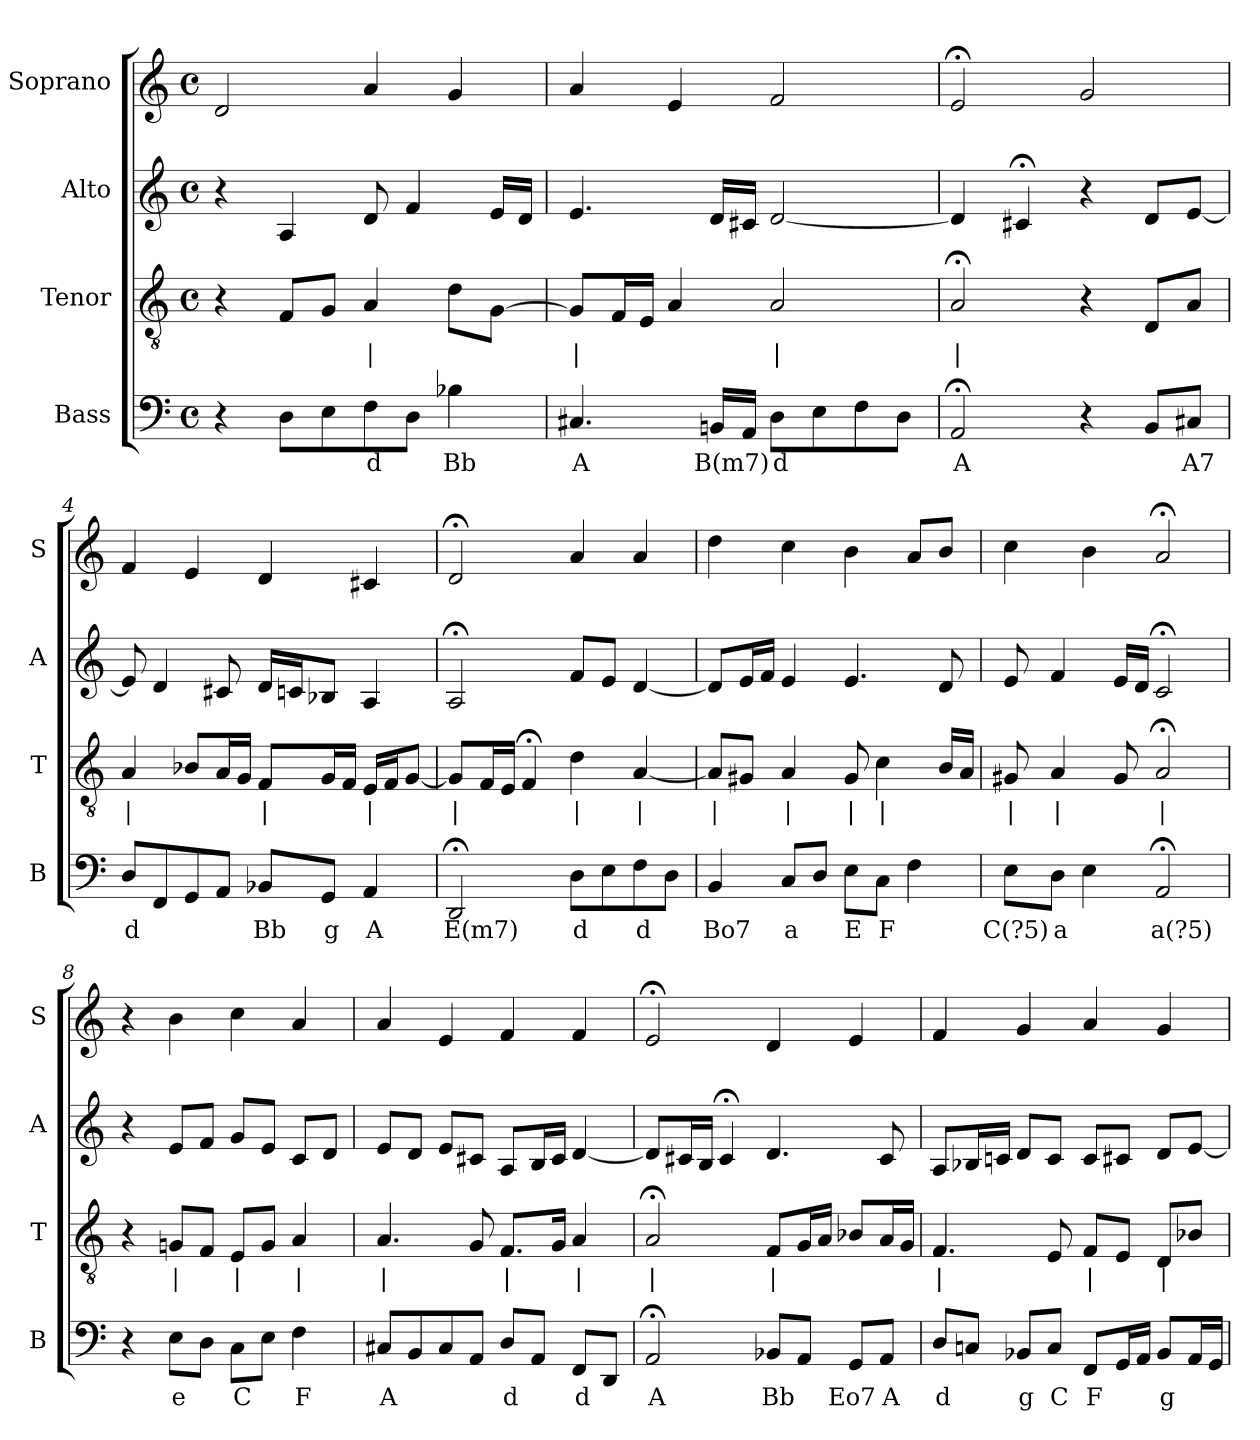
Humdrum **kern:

**kern	**text	**kern	**text	**kern	**kern
*part4	*part4	*part3	*part3	*part2	*part1
*staff4	*staff4	*staff3	*staff3	*staff2	*staff1
*I"Bass	*	*I"Tenor	*	*I"Alto	*I"Soprano
*I'B	*	*I'T	*	*I'A	*I'S
*clefF4	*	*clefGv2	*	*clefG2	*clefG2
*k[]	*	*k[]	*	*k[]	*k[]
*D:dor	*	*D:dor	*	*D:dor	*D:dor
*M4/4	*	*M4/4	*	*M4/4	*M4/4
*met(c)	*	*met(c)	*	*met(c)	*met(c)
*MM100	*	*MM100	*	*MM100	*MM100
=1	=1	=1	=1	=1	=1
4r	.	4r	.	4r	2d
8DL	.	8FL	.	4A	.
8E	.	8GJ	.	.	.
8F	d	4A	|	8d	4a
8DJ	.	.	.	4f	.
4B-X	Bb	8dL	.	.	4g
.	.	[8GJ	.	16eLL	.
.	.	.	.	16dJJ	.
=2	=2	=2	=2	=2	=2
4.C#X	A	8GL]	|	4.e	4a
.	.	16FL	.	.	.
.	.	16EJJ	.	.	.
.	.	4A	.	.	4e
16BBnLL	B(m7)	.	.	16dLL	.
16AAJJ	.	.	.	16c#XJJ	.
8DL	d	2A	|	[2d	2f
8E	.	.	.	.	.
8F	.	.	.	.	.
8DJ	.	.	.	.	.
=3	=3	=3	=3	=3	=3
2AA;<	A	2A;<	|	4d]	2e;<
.	.	.	.	4c#X;<	.
4r	.	4r	.	4r	2g
8BBL	.	8DL	.	8dL	.
8C#XJ	A7	8AJ	.	[8eJ	.
=4	=4	=4	=4	=4	=4
8DL	d	4A	|	8e]	4f
8FF	.	.	.	4d	.
8GG	.	8B-XL	.	.	4e
8AAJ	.	16AL	.	8c#X	.
.	.	16GJJ	.	.	.
8BB-XL	Bb	8FL	|	16dLL	4d
.	.	.	.	16cnJ	.
8GGJ	g	16GL	.	8B-XJ	.
.	.	16FJJ	.	.	.
4AA	A	16ELL	|	4A	4c#X
.	.	16FJ	.	.	.
.	.	[8GJ	.	.	.
=5	=5	=5	=5	=5	=5
2DD;<	E(m7)	8GL]	|	2A;<	2d;<
.	.	16FL	.	.	.
.	.	16EJJ	.	.	.
.	.	4F;<	.	.	.
8DL	d	4d	|	8fL	4a
8E	.	.	.	8eJ	.
8F	d	[4A	|	[4d	4a
8DJ	.	.	.	.	.
=6	=6	=6	=6	=6	=6
4BB	Bo7	8AL]	|	8dL]	4dd
.	.	8G#XJ	.	16eL	.
.	.	.	.	16fJJ	.
8CL	a	4A	|	4e	4cc
8DJ	.	.	.	.	.
8EL	E	8G#	|	4.e	4b
8CJ	F	4c	|	.	.
4F	.	.	.	.	8aL
.	.	16BLL	.	8d	8bJ
.	.	16AJJ	.	.	.
=7	=7	=7	=7	=7	=7
8EL	C(?5)	8G#X	|	8e	4cc
8DJ	a	4A	|	4f	.
4E	.	.	.	.	4b
.	.	8G#	.	16eLL	.
.	.	.	.	16dJJ	.
2AA;<	a(?5)	2A;<	|	2c;<	2a;<
=8	=8	=8	=8	=8	=8
4r	.	4r	.	4r	4r
8EL	e	8GnL	|	8eL	4b
8DJ	.	8FJ	.	8fJ	.
8CL	C	8EL	|	8gL	4cc
8EJ	.	8GJ	.	8eJ	.
4F	F	4A	|	8cL	4a
.	.	.	.	8dJ	.
=9	=9	=9	=9	=9	=9
8C#XL	A	4.A	|	8eL	4a
8BB	.	.	.	8dJ	.
8C#	.	.	.	8eL	4e
8AAJ	.	8G	.	8c#XJ	.
8DL	d	8.FL	|	8AL	4f
8AAJ	.	.	.	16BL	.
.	.	16GJk	.	16c#JJ	.
8FFL	d	4A	|	[4d	4f
8DDJ	.	.	.	.	.
=10	=10	=10	=10	=10	=10
2AA;<	A	2A;<	|	8dL]	2e;<
.	.	.	.	16c#XL	.
.	.	.	.	16BJJ	.
.	.	.	.	4c#;<	.
8BB-XL	Bb	8FL	|	4.d	4d
8AAJ	.	16GL	.	.	.
.	.	16AJJ	.	.	.
8GGL	Eo7	8B-XL	.	.	4e
8AAJ	A	16AL	.	8c#	.
.	.	16GJJ	.	.	.
=11	=11	=11	=11	=11	=11
8DL	d	4.F	|	8AL	4f
8CnJ	.	.	.	16B-XL	.
.	.	.	.	16cnJJ	.
8BB-XL	g	.	.	8dL	4g
8CJ	C	8E	.	8cJ	.
8FFL	F	8FL	|	8cL	4a
16GGL	.	8EJ	.	8c#XJ	.
16AAJJ	.	.	.	.	.
8BB-L	g	8DL	|	8dL	4g
16AAL	.	8B-XJ	.	[8eJ	.
16GGJJ	.	.	.	.	.
=	=	=	=	=	=
*-	*-	*-	*-	*-	*-
